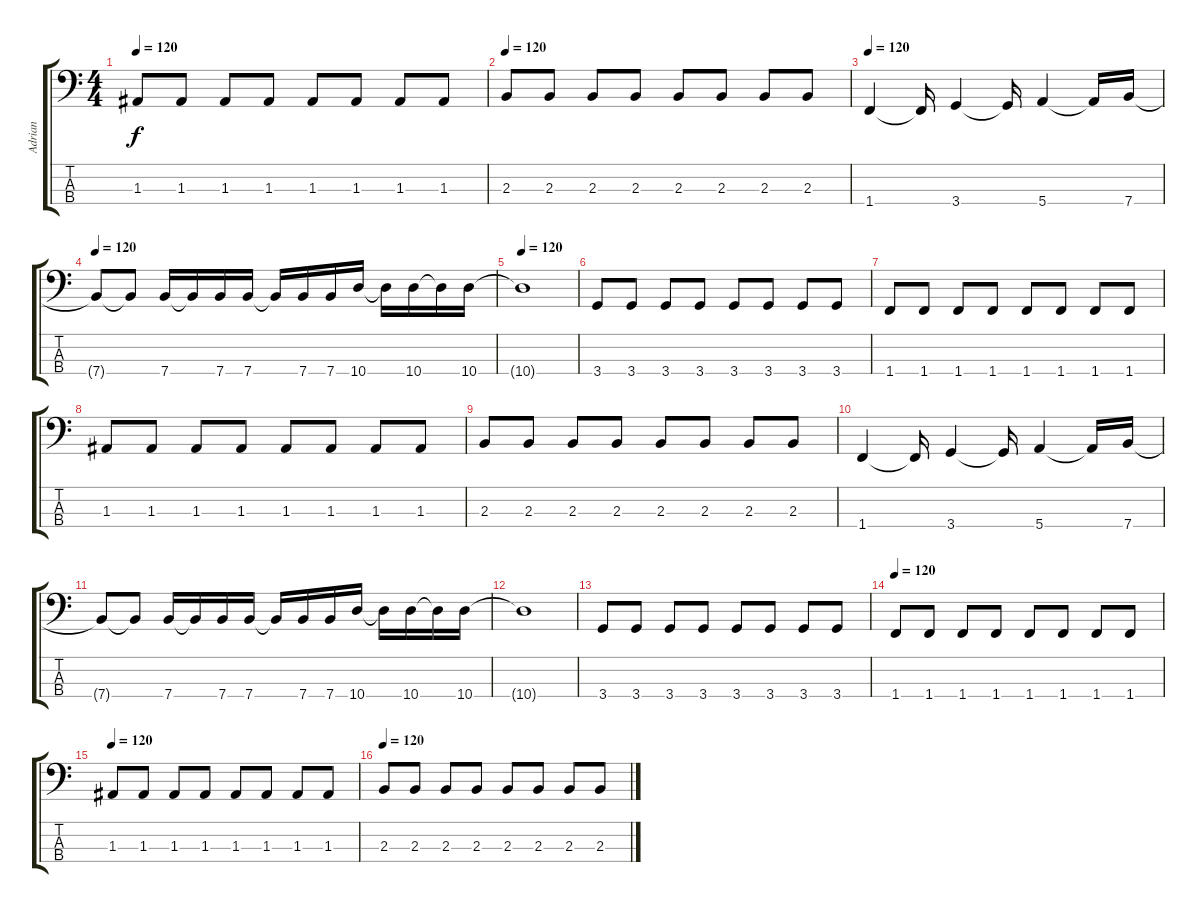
\track ("Adrian" "Adrian") {instrument electricbassfinger}
\staff {score tabs}
\tuning (G2 D2 A1 E1) {hide}
\ts (4 4)
\tempo 120
\clef f4
\ks c
1.3.8{dy f} 1.3.8 1.3.8 1.3.8 1.3.8 1.3.8 1.3.8 1.3.8 |
\tempo 120
2.3.8 2.3.8 2.3.8 2.3.8 2.3.8 2.3.8 2.3.8 2.3.8 |
\tempo 120
1.4.4 1.4{t}.16 3.4.4 3.4{t}.16 5.4.4 5.4{t}.16 7.4.16 |
\tempo 120
7.4{t}.8 7.4{t}.8 7.4.16 7.4{t}.16 7.4.16 7.4.16 7.4{t}.16 7.4.16 7.4.16 10.4.16 10.4{t}.16 10.4.16 10.4{t}.16 10.4.16 |
\tempo 120
10.4{t}.1 |
3.4.8 3.4.8 3.4.8 3.4.8 3.4.8 3.4.8 3.4.8 3.4.8 |
1.4.8 1.4.8 1.4.8 1.4.8 1.4.8 1.4.8 1.4.8 1.4.8 |
1.3.8 1.3.8 1.3.8 1.3.8 1.3.8 1.3.8 1.3.8 1.3.8 |
2.3.8 2.3.8 2.3.8 2.3.8 2.3.8 2.3.8 2.3.8 2.3.8 |
1.4.4 1.4{t}.16 3.4.4 3.4{t}.16 5.4.4 5.4{t}.16 7.4.16 |
7.4{t}.8 7.4{t}.8 7.4.16 7.4{t}.16 7.4.16 7.4.16 7.4{t}.16 7.4.16 7.4.16 10.4.16 10.4{t}.16 10.4.16 10.4{t}.16 10.4.16 |
10.4{t}.1 |
3.4.8 3.4.8 3.4.8 3.4.8 3.4.8 3.4.8 3.4.8 3.4.8 |
\tempo 120
1.4.8 1.4.8 1.4.8 1.4.8 1.4.8 1.4.8 1.4.8 1.4.8 |
\tempo 120
1.3.8 1.3.8 1.3.8 1.3.8 1.3.8 1.3.8 1.3.8 1.3.8 |
\tempo 120
2.3.8 2.3.8 2.3.8 2.3.8 2.3.8 2.3.8 2.3.8 2.3.8
